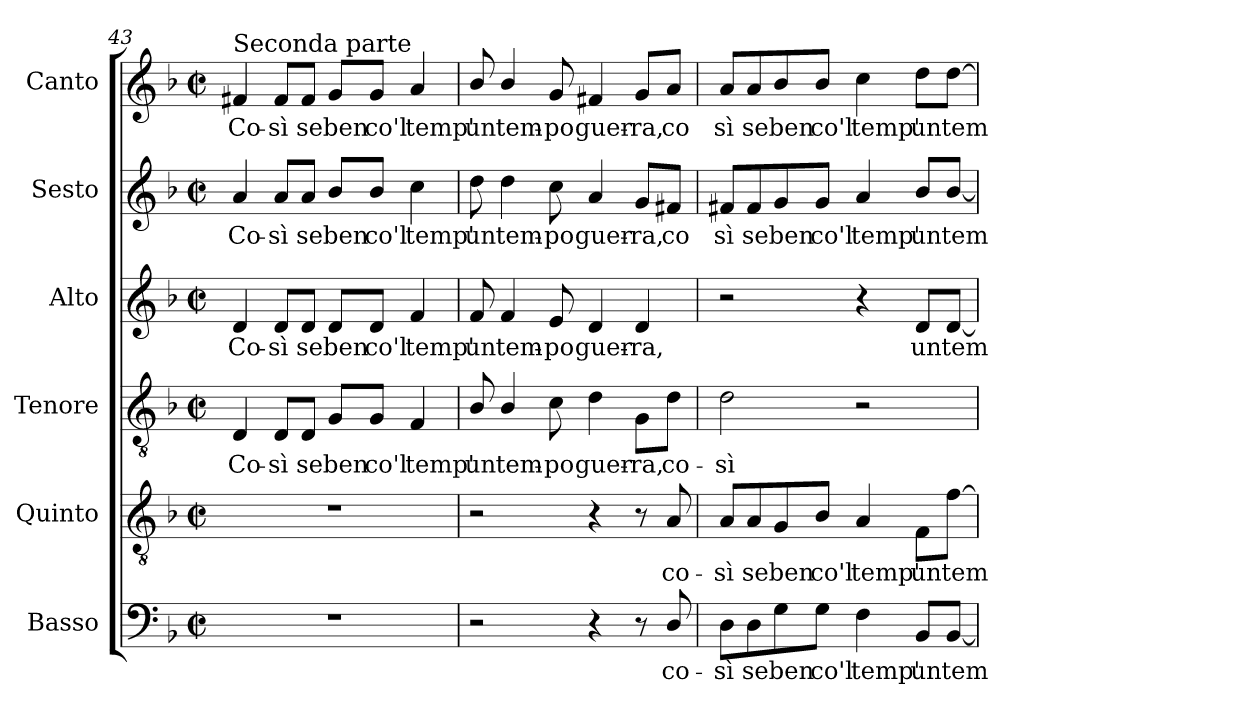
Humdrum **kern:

**kern	**text	**kern	**text	**kern	**text	**kern	**text	**kern	**text	**kern	**text
*part6	*part6	*part5	*part5	*part4	*part4	*part3	*part3	*part2	*part2	*part1	*part1
*staff6	*staff6	*staff5	*staff5	*staff4	*staff4	*staff3	*staff3	*staff2	*staff2	*staff1	*staff1
*I"Basso	*	*I"Quinto	*	*I"Tenore	*	*I"Alto	*	*I"Sesto	*	*I"Canto	*
*I'B.	*	*I'T.	*	*I'T.	*	*I'A.	*	*I'S.	*	*	*
!!LO:PB:g=z
*clefF4	*	*clefGv2	*	*clefGv2	*	*clefG2	*	*clefG2	*	*clefG2	*
*	*	*ITrd7c12	*	*ITrd7c12	*	*	*	*	*	*	*
*k[b-]	*	*k[b-]	*	*k[b-]	*	*k[b-]	*	*k[b-]	*	*k[b-]	*
*F:	*	*F:	*	*F:	*	*F:	*	*F:	*	*F:	*
*M2/2	*	*M2/2	*	*M2/2	*	*M2/2	*	*M2/2	*	*M2/2	*
*met(c|)	*	*met(c|)	*	*met(c|)	*	*met(c|)	*	*met(c|)	*	*met(c|)	*
=43	=43	=43	=43	=43	=43	=43	=43	=43	=43	=43	=43
!	!	!	!	!	!LO:LY:b:color=#000000	!	!	!	!	!	!
!	!	!	!	!	!	!	!LO:LY:b:color=#000000	!	!	!	!
!	!	!	!	!	!	!	!	!	!LO:LY:b:color=#000000	!	!
!	!	!	!	!	!	!	!	!	!	!LO:TX:a:t=Seconda parte	!
!	!	!	!	!	!	!	!	!	!	!	!LO:LY:b:color=#000000
1r	.	1r	.	4DDi/	Co-	4di/	Co-	4ai/	Co-	4f#Xi/	Co-
!	!	!	!	!	!LO:LY:b:color=#000000	!	!	!	!	!	!
!	!	!	!	!	!	!	!LO:LY:b:color=#000000	!	!	!	!
!	!	!	!	!	!	!	!	!	!LO:LY:b:color=#000000	!	!
!	!	!	!	!	!	!	!	!	!	!	!LO:LY:b:color=#000000
.	.	.	.	8DDi/L	-sì	8di/L	-sì	8ai/L	-sì	8f#i/L	-sì
!	!	!	!	!	!LO:LY:b:color=#000000	!	!	!	!	!	!
!	!	!	!	!	!	!	!LO:LY:b:color=#000000	!	!	!	!
!	!	!	!	!	!	!	!	!	!LO:LY:b:color=#000000	!	!
!	!	!	!	!	!	!	!	!	!	!	!LO:LY:b:color=#000000
.	.	.	.	8DDi/J	se	8di/J	se	8ai/J	se	8f#i/J	se
!	!	!	!	!	!LO:LY:b:color=#000000	!	!	!	!	!	!
!	!	!	!	!	!	!	!LO:LY:b:color=#000000	!	!	!	!
!	!	!	!	!	!	!	!	!	!LO:LY:b:color=#000000	!	!
!	!	!	!	!	!	!	!	!	!	!	!LO:LY:b:color=#000000
.	.	.	.	8GGi/L	ben	8di/L	ben	8b-i/L	ben	8gi/L	ben
!	!	!	!	!	!LO:LY:b:color=#000000	!	!	!	!	!	!
!	!	!	!	!	!	!	!LO:LY:b:color=#000000	!	!	!	!
!	!	!	!	!	!	!	!	!	!LO:LY:b:color=#000000	!	!
!	!	!	!	!	!	!	!	!	!	!	!LO:LY:b:color=#000000
.	.	.	.	8GGi/J	co'l	8di/J	co'l	8b-i/J	co'l	8gi/J	co'l
!	!	!	!	!	!LO:LY:b:color=#000000	!	!	!	!	!	!
!	!	!	!	!	!	!	!LO:LY:b:color=#000000	!	!	!	!
!	!	!	!	!	!	!	!	!	!LO:LY:b:color=#000000	!	!
!	!	!	!	!	!	!	!	!	!	!	!LO:LY:b:color=#000000
.	.	.	.	4FFi/	temp'	4fi/	temp'	4cci\	temp'	4ai/	temp'
=44	=44	=44	=44	=44	=44	=44	=44	=44	=44	=44	=44
!	!	!	!	!	!LO:LY:b:color=#000000	!	!	!	!	!	!
!	!	!	!	!	!	!	!LO:LY:b:color=#000000	!	!	!	!
!	!	!	!	!	!	!	!	!	!LO:LY:b:color=#000000	!	!
!	!	!	!	!	!	!	!	!	!	!	!LO:LY:b:color=#000000
2r	.	2r	.	8BB-i/	un	8fi/	un	8ddi\	un	8b-i/	un
!	!	!	!	!	!LO:LY:b:color=#000000	!	!	!	!	!	!
!	!	!	!	!	!	!	!LO:LY:b:color=#000000	!	!	!	!
!	!	!	!	!	!	!	!	!	!LO:LY:b:color=#000000	!	!
!	!	!	!	!	!	!	!	!	!	!	!LO:LY:b:color=#000000
.	.	.	.	4BB-i/	tem-	4fi/	tem-	4ddi\	tem-	4b-i/	tem-
!	!	!	!	!	!LO:LY:b:color=#000000	!	!	!	!	!	!
!	!	!	!	!	!	!	!LO:LY:b:color=#000000	!	!	!	!
!	!	!	!	!	!	!	!	!	!LO:LY:b:color=#000000	!	!
!	!	!	!	!	!	!	!	!	!	!	!LO:LY:b:color=#000000
.	.	.	.	8Ci\	-po	8ei/	-po	8cci\	-po	8gi/	-po
!	!	!	!	!	!LO:LY:b:color=#000000	!	!	!	!	!	!
!	!	!	!	!	!	!	!LO:LY:b:color=#000000	!	!	!	!
!	!	!	!	!	!	!	!	!	!LO:LY:b:color=#000000	!	!
!	!	!	!	!	!	!	!	!	!	!	!LO:LY:b:color=#000000
4r	.	4r	.	4Di\	guer-	4di/	guer-	4ai/	guer-	4f#Xi/	guer-
!	!	!	!	!	!LO:LY:b:color=#000000	!	!	!	!	!	!
!	!	!	!	!	!	!	!LO:LY:b:color=#000000	!	!	!	!
!	!	!	!	!	!	!	!	!	!LO:LY:b:color=#000000	!	!
!	!	!	!	!	!	!	!	!	!	!	!LO:LY:b:color=#000000
8r	.	8r	.	8GGi\L	-ra,	4di/	-ra,	8gi/L	-ra,	8gi/L	-ra,
!	!LO:LY:b:color=#000000	!	!	!	!	!	!	!	!	!	!
!	!	!	!LO:LY:b:color=#000000	!	!	!	!	!	!	!	!
!	!	!	!	!	!LO:LY:b:color=#000000	!	!	!	!	!	!
!	!	!	!	!	!	!	!	!	!LO:LY:b:color=#000000	!	!
!	!	!	!	!	!	!	!	!	!	!	!LO:LY:b:color=#000000
8Di/	co-	8AAi/	co-	8Di\J	co-	.	.	8f#Xi/J	co	8ai/J	co
=45	=45	=45	=45	=45	=45	=45	=45	=45	=45	=45	=45
!	!LO:LY:b:color=#000000	!	!	!	!	!	!	!	!	!	!
!	!	!	!LO:LY:b:color=#000000	!	!	!	!	!	!	!	!
!	!	!	!	!	!LO:LY:b:color=#000000	!	!	!	!	!	!
!	!	!	!	!	!	!	!	!	!LO:LY:b:color=#000000	!	!
!	!	!	!	!	!	!	!	!	!	!	!LO:LY:b:color=#000000
8Di\L	-sì	8AAi/L	-sì	2Di\	-sì	2r	.	8f#Xi/L	sì	8ai/L	sì
!	!LO:LY:b:color=#000000	!	!	!	!	!	!	!	!	!	!
!	!	!	!LO:LY:b:color=#000000	!	!	!	!	!	!	!	!
!	!	!	!	!	!	!	!	!	!LO:LY:b:color=#000000	!	!
!	!	!	!	!	!	!	!	!	!	!	!LO:LY:b:color=#000000
8Di\	se	8AAi/	se	.	.	.	.	8f#i/	se	8ai/	se
!	!LO:LY:b:color=#000000	!	!	!	!	!	!	!	!	!	!
!	!	!	!LO:LY:b:color=#000000	!	!	!	!	!	!	!	!
!	!	!	!	!	!	!	!	!	!LO:LY:b:color=#000000	!	!
!	!	!	!	!	!	!	!	!	!	!	!LO:LY:b:color=#000000
8Gi\	ben	8GGi/	ben	.	.	.	.	8gi/	ben	8b-i/	ben
!	!LO:LY:b:color=#000000	!	!	!	!	!	!	!	!	!	!
!	!	!	!LO:LY:b:color=#000000	!	!	!	!	!	!	!	!
!	!	!	!	!	!	!	!	!	!LO:LY:b:color=#000000	!	!
!	!	!	!	!	!	!	!	!	!	!	!LO:LY:b:color=#000000
8Gi\J	co'l	8BB-i/J	co'l	.	.	.	.	8gi/J	co'l	8b-i/J	co'l
!	!LO:LY:b:color=#000000	!	!	!	!	!	!	!	!	!	!
!	!	!	!LO:LY:b:color=#000000	!	!	!	!	!	!	!	!
!	!	!	!	!	!	!	!	!	!LO:LY:b:color=#000000	!	!
!	!	!	!	!	!	!	!	!	!	!	!LO:LY:b:color=#000000
4Fi\	temp'	4AAi/	temp'	2r	.	4r	.	4ai/	temp'	4cci\	temp'
!	!LO:LY:b:color=#000000	!	!	!	!	!	!	!	!	!	!
!	!	!	!LO:LY:b:color=#000000	!	!	!	!	!	!	!	!
!	!	!	!	!	!	!	!LO:LY:b:color=#000000	!	!	!	!
!	!	!	!	!	!	!	!	!	!LO:LY:b:color=#000000	!	!
!	!	!	!	!	!	!	!	!	!	!	!LO:LY:b:color=#000000
8BB-i/L	un	8FFi\L	un	.	.	8di/L	un	8b-i/L	un	8ddi\L	un
!	!LO:LY:b:color=#000000	!	!	!	!	!	!	!	!	!	!
!	!	!	!LO:LY:b:color=#000000	!	!	!	!	!	!	!	!
!	!	!	!	!	!	!	!LO:LY:b:color=#000000	!	!	!	!
!	!	!	!	!	!	!	!	!	!LO:LY:b:color=#000000	!	!
!	!	!	!	!	!	!	!	!	!	!	!LO:LY:b:color=#000000
[8BB-i/J	tem-	[8Fi\J	tem-	.	.	[8di/J	tem-	[8b-i/J	tem-	[8ddi\J	tem-
=	=	=	=	=	=	=	=	=	=	=	=
*-	*-	*-	*-	*-	*-	*-	*-	*-	*-	*-	*-
